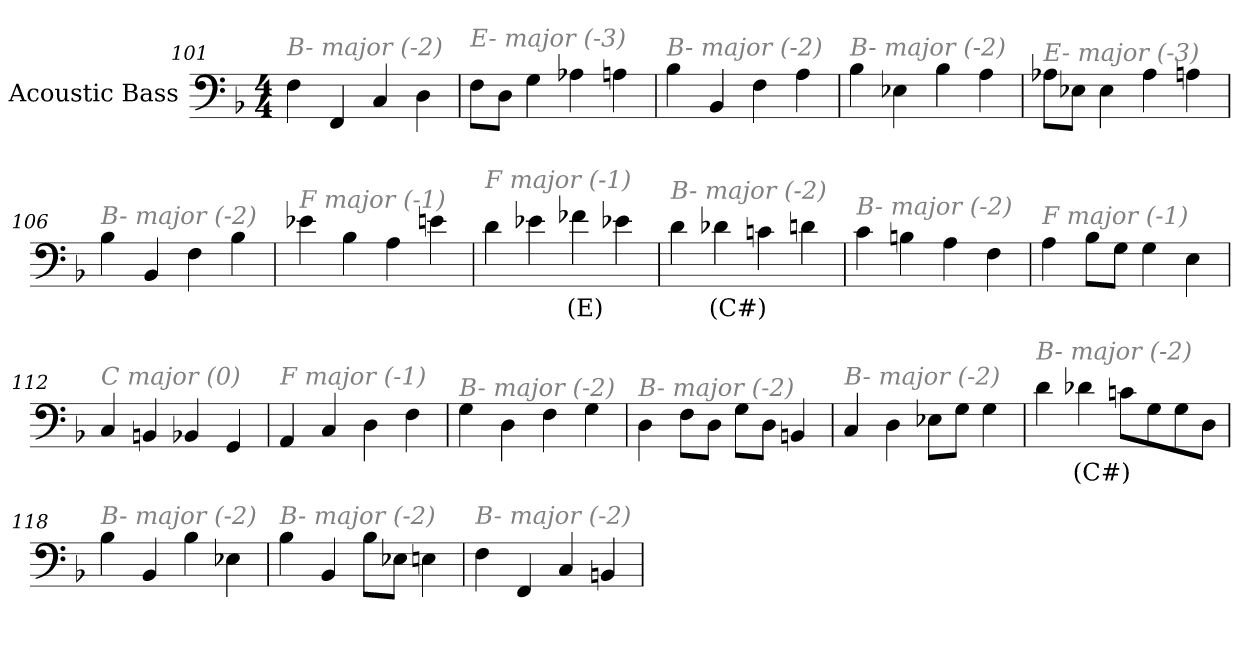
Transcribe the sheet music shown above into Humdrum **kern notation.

**kern	**text
*part1	*part1
*staff1	*staff1
*I"Acoustic Bass	*
*clefF4	*
*ITrd7c12	*
*k[b-]	*
*F:	*
*M4/4	*
=101	=101
!LO:TX:i:color=#808080:t=B- major (-2)	!
4FF	.
4FFF	.
4CC	.
4DD	.
=102	=102
!LO:TX:i:color=#808080:t=E- major (-3)	!
8FFL	.
8DDJ	.
4GG	.
4AA-X	.
4AAn	.
=103	=103
!LO:TX:i:color=#808080:t=B- major (-2)	!
4BB-	.
4BBB-	.
4FF	.
4AA	.
=104	=104
!LO:TX:i:color=#808080:t=B- major (-2)	!
4BB-	.
4EE-X	.
4BB-	.
4AA	.
=105	=105
!LO:TX:i:color=#808080:t=E- major (-3)	!
8AA-XL	.
8EE-XJ	.
4EE-	.
4AA-	.
4AAn	.
=106	=106
!LO:TX:i:color=#808080:t=B- major (-2)	!
4BB-	.
4BBB-	.
4FF	.
4BB-	.
=107	=107
!LO:TX:i:color=#808080:t=F major (-1)	!
4E-X	.
4BB-	.
4AA	.
4En	.
=108	=108
!LO:TX:i:color=#808080:t=F major (-1)	!
4D	.
4E-X	.
4F-Xi	(E)
4E-X	.
=109	=109
!LO:TX:i:color=#808080:t=B- major (-2)	!
4D	.
4D-Xj	(C#)
4Cn	.
4D	.
=110	=110
!LO:TX:i:color=#808080:t=B- major (-2)	!
4C	.
4BBn	.
4AA	.
4FF	.
=111	=111
!LO:TX:i:color=#808080:t=F major (-1)	!
4AA	.
8BB-L	.
8GGJ	.
4GG	.
4EE	.
=112	=112
!LO:TX:i:color=#808080:t=C major (0)	!
4CC	.
4BBBn	.
4BBB-X	.
4GGG	.
=113	=113
!LO:TX:i:color=#808080:t=F major (-1)	!
4AAA	.
4CC	.
4DD	.
4FF	.
=114	=114
!LO:TX:i:color=#808080:t=B- major (-2)	!
4GG	.
4DD	.
4FF	.
4GG	.
=115	=115
!LO:TX:i:color=#808080:t=B- major (-2)	!
4DD	.
8FFL	.
8DDJ	.
8GGL	.
8DDJ	.
4BBBn	.
=116	=116
!LO:TX:i:color=#808080:t=B- major (-2)	!
4CC	.
4DD	.
8EE-XL	.
8GGJ	.
4GG	.
=117	=117
!LO:TX:i:color=#808080:t=B- major (-2)	!
4D	.
4D-Xj	(C#)
8CnL	.
8GG	.
8GG	.
8DDJ	.
=118	=118
!LO:TX:i:color=#808080:t=B- major (-2)	!
4BB-	.
4BBB-	.
4BB-	.
4EE-X	.
=119	=119
!LO:TX:i:color=#808080:t=B- major (-2)	!
4BB-	.
4BBB-	.
8BB-L	.
8EE-XJ	.
4EEn	.
=120	=120
!LO:TX:i:color=#808080:t=B- major (-2)	!
4FF	.
4FFF	.
4CC	.
4BBBn	.
=	=
*-	*-
